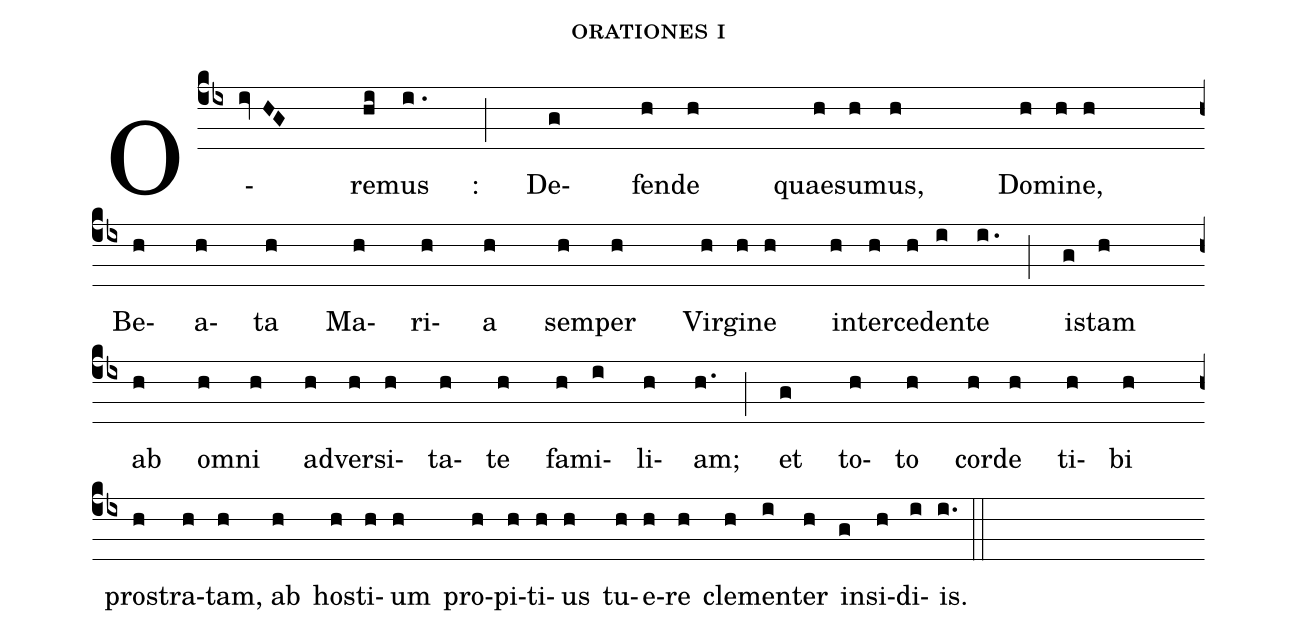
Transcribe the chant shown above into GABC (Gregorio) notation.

name: orationes i;
%%
(cb4) O(ivHG)re(hi)mus(i.): (;) De(g)fen(h)de(h) quae(h)su(h)mus,(h) Do(h)mi(h)ne,(h) (/[1]z)
Be(h)a(h)ta(h) Ma(h)ri(h)a(h) sem(h)per(h) Vir(h)gi(h)ne(h) in(h)ter(h)ce(h)den(i)te(i.) (;) is(g)tam(h) (/[1]z)
ab(h) om(h)ni(h) ad(h)ve(h)rsi(h)ta(h)te(h) fa(h)mi(i)li(h)am;(h.) (;) et(g) to(h)to(h) cor(h)de(h) ti(h)bi(h) (/[1]z)
pros(h)tra(h)tam(h), ab(h) hos(h)ti(h)um(h) pro(h)pi(h)ti(h)us(h) tu(h)e(h)re(h) cle(h)men(i)ter(h) in(g)si(h)di(i)is.(i.) (::)
